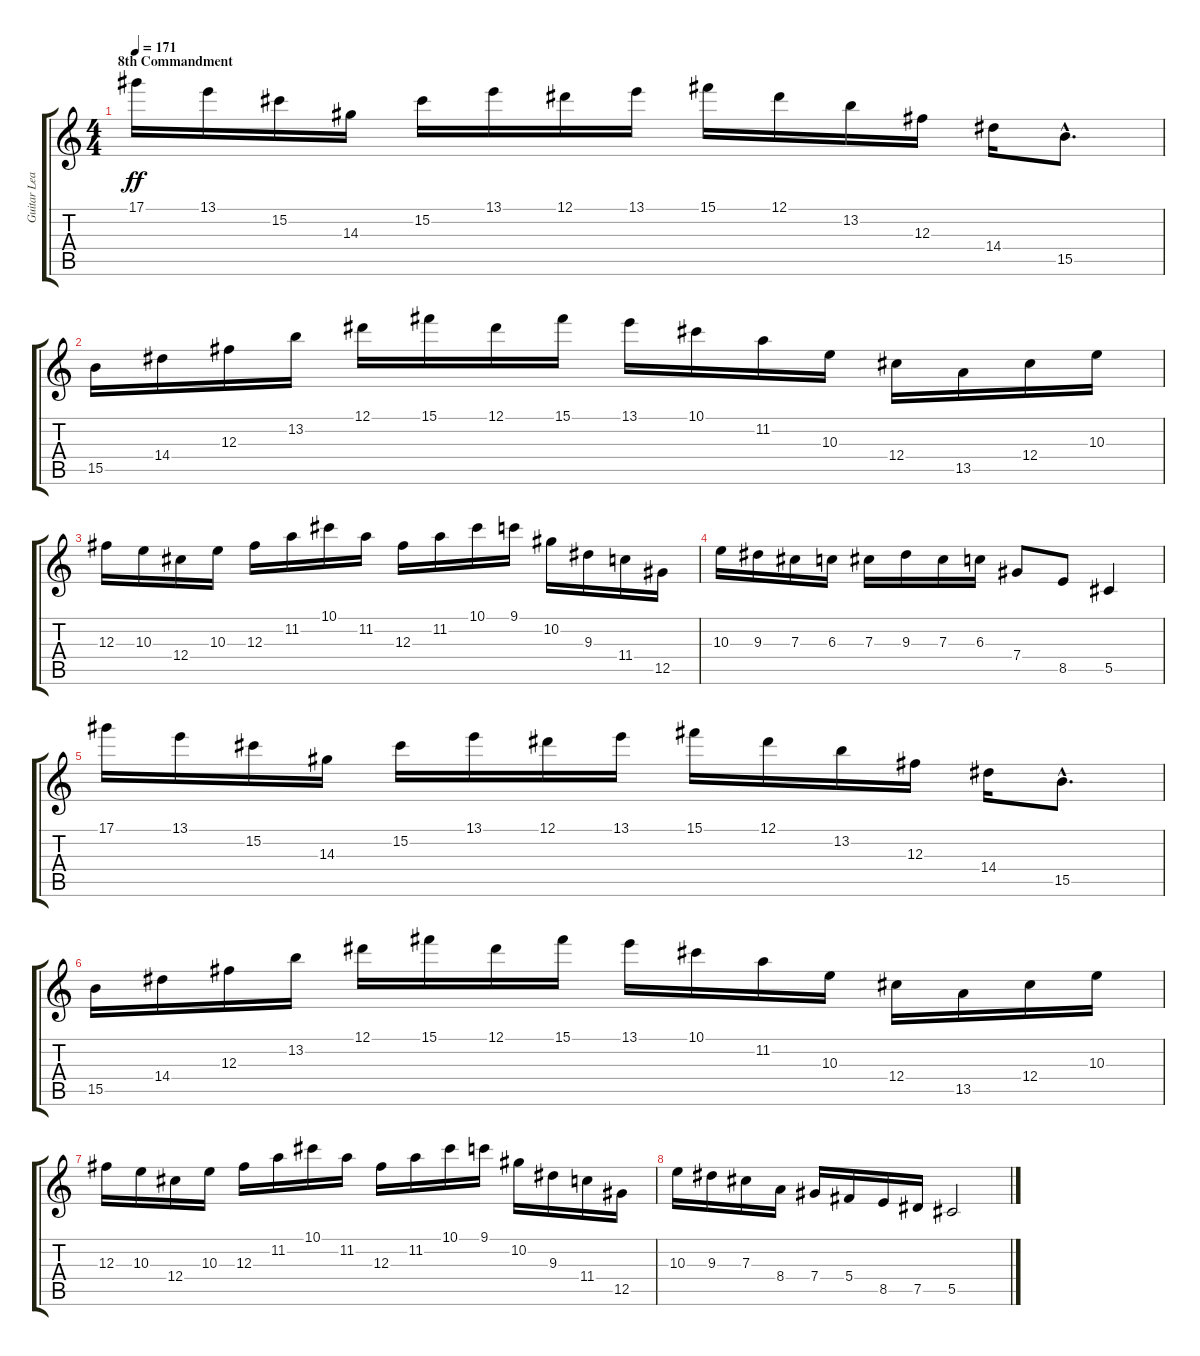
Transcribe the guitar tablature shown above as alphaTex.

\track ("Guitar Lead" "Guitar Lea") {instrument distortionguitar}
\staff {score tabs}
\tuning (Eb4 Bb3 Gb3 Db3 Ab2 Eb2) {hide}
\ts (4 4)
\section ("" "8th Commandment")
\tempo 171
\tempo 175
\tempo 171
\clef g2
\ks c
17.1.16{dy ff instrument distortionguitar} 13.1.16 15.2.16 14.3.16 15.2.16 13.1.16 12.1.16 13.1.16 15.1.16 12.1.16 13.2.16 12.3.16 14.4.16 15.5{hac}.8{d} |
15.5.16 14.4.16 12.3.16 13.2.16 12.1.16 15.1.16 12.1.16 15.1.16 13.1.16 10.1.16 11.2.16 10.3.16 12.4.16 13.5.16 12.4.16 10.3.16 |
12.3.16 10.3.16 12.4.16 10.3.16 12.3.16 11.2.16 10.1.16 11.2.16 12.3.16 11.2.16 10.1.16 9.1.16 10.2.16 9.3.16 11.4.16 12.5.16 |
10.3.16 9.3.16 7.3.16 6.3.16 7.3.16 9.3.16 7.3.16 6.3.16 7.4.8 8.5.8 5.5.4 |
17.1.16 13.1.16 15.2.16 14.3.16 15.2.16 13.1.16 12.1.16 13.1.16 15.1.16 12.1.16 13.2.16 12.3.16 14.4.16 15.5{hac}.8{d} |
15.5.16 14.4.16 12.3.16 13.2.16 12.1.16 15.1.16 12.1.16 15.1.16 13.1.16 10.1.16 11.2.16 10.3.16 12.4.16 13.5.16 12.4.16 10.3.16 |
12.3.16 10.3.16 12.4.16 10.3.16 12.3.16 11.2.16 10.1.16 11.2.16 12.3.16 11.2.16 10.1.16 9.1.16 10.2.16 9.3.16 11.4.16 12.5.16 |
10.3.16 9.3.16 7.3.16 8.4.16 7.4.16 5.4.16 8.5.16 7.5.16 5.5.2
